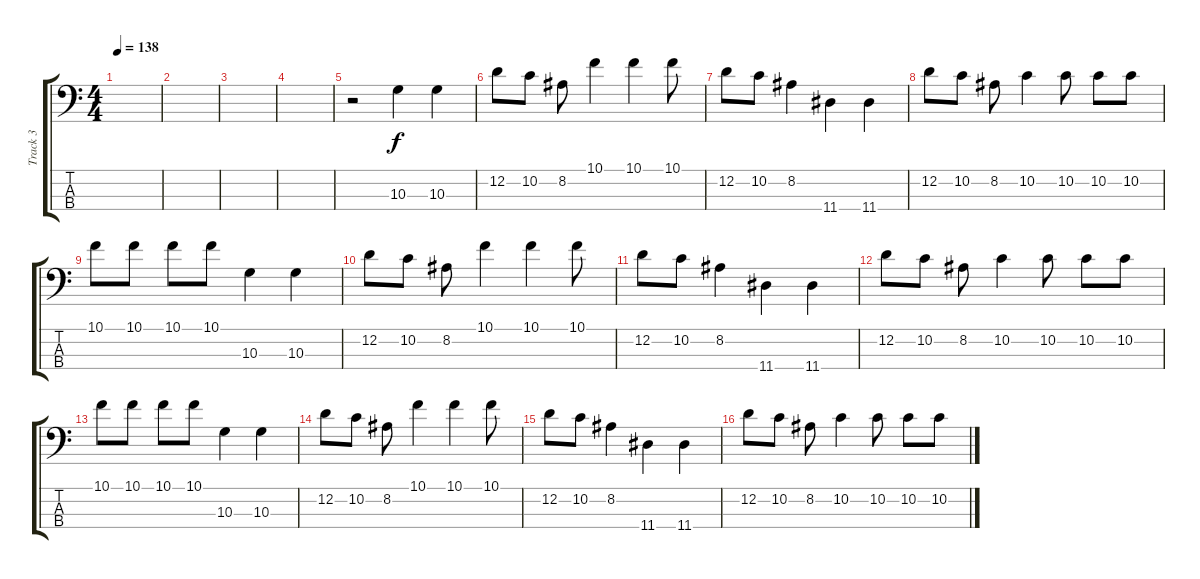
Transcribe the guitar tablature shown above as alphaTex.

\track ("Track 3" "Track 3") {instrument electricbassfinger}
\staff {score tabs}
\tuning (G2 D2 A1 E1) {hide}
\ts (4 4)
\tempo 138
\clef f4
\ks c
|
|
|
|
r.2 10.3.4 10.3.4 |
12.2.8 10.2.8 8.2.8 10.1.4 10.1.4 10.1.8 |
12.2.8 10.2.8 8.2.4 11.4.4 11.4.4 |
12.2.8 10.2.8 8.2.8 10.2.4 10.2.8 10.2.8 10.2.8 |
10.1.8 10.1.8 10.1.8 10.1.8 10.3.4 10.3.4 |
12.2.8 10.2.8 8.2.8 10.1.4 10.1.4 10.1.8 |
12.2.8 10.2.8 8.2.4 11.4.4 11.4.4 |
12.2.8 10.2.8 8.2.8 10.2.4 10.2.8 10.2.8 10.2.8 |
10.1.8 10.1.8 10.1.8 10.1.8 10.3.4 10.3.4 |
12.2.8 10.2.8 8.2.8 10.1.4 10.1.4 10.1.8 |
12.2.8 10.2.8 8.2.4 11.4.4 11.4.4 |
12.2.8 10.2.8 8.2.8 10.2.4 10.2.8 10.2.8 10.2.8
